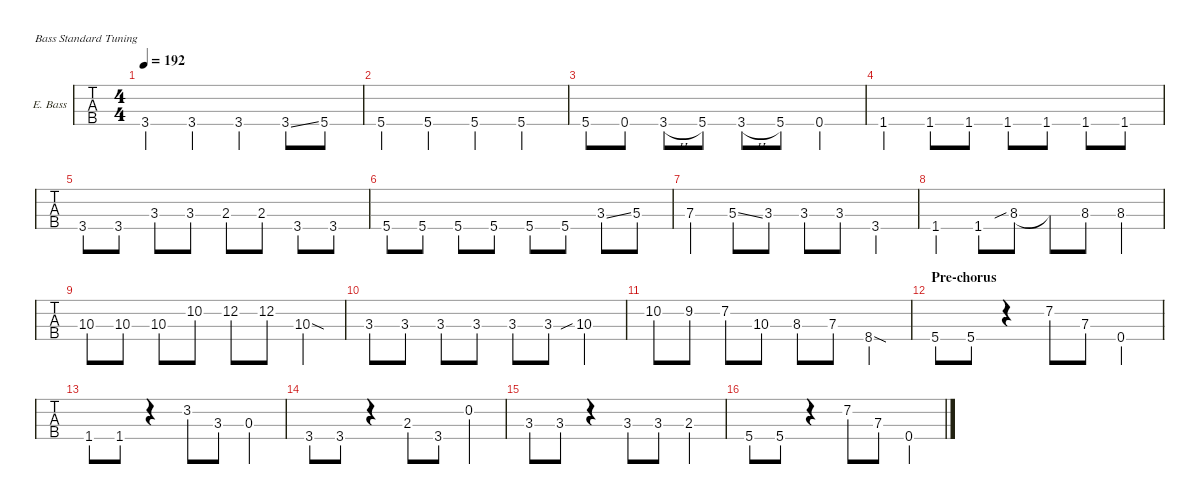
\defaultSystemsLayout 4
\hideDynamics
\bracketExtendMode nobrackets
\firstSystemTrackNameOrientation horizontal
\track ("Ele. Bass" "E. Bass") {defaultSystemsLayout 4 instrument electricbassfinger}
\staff {tabs}
\tuning (G2 D2 A1 E1)
\ts (4 4)
\tempo 192
\clef f4
\ks c
3.4{st}.4{dy f} 3.4{st}.4 3.4{st}.4 3.4{ss}.8 5.4.8 |
5.4{st}.4 5.4{st}.4 5.4{st}.4 5.4{st}.4 |
5.4.8 0.4.8 3.4{h}.8 5.4.8 3.4{h}.8 5.4.8 0.4.4 |
1.4.4 1.4.8 1.4.8 1.4.8 1.4.8 1.4.8 1.4.8 |
3.4.8 3.4.8 3.3.8 3.3.8 2.3.8 2.3.8 3.4.8 3.4.8 |
5.4.8 5.4.8 5.4.8 5.4.8 5.4.8 5.4.8 3.3{ss}.8 5.3.8 |
7.3.4 5.3{ss}.8 3.3.8 3.3.8 3.3.8 3.4.4 |
1.4.4 1.4.8 8.3{sib}.8 8.3{t}.8 8.3.8 8.3.4 |
10.3.8 10.3.8 10.3.8 10.2.8 12.2.8 12.2.8 10.3{sod}.4 |
3.3.8 3.3.8 3.3.8 3.3.8 3.3.8 3.3.8 10.3{sib}.4 |
10.2.8 9.2.8 7.2.8 10.3.8 8.3.8 7.3.8 8.4{sod}.4 |
\section ("" "Pre-chorus")
5.4.8 5.4.8 r.4 7.2.8 7.3.8 0.4.4 |
1.4.8 1.4.8 r.4 3.2.8 3.3.8 0.3.4 |
3.4.8 3.4.8 r.4 2.3.8 3.4.8 0.2.4 |
3.3.8 3.3.8 r.4 3.3.8 3.3.8 2.3.4 |
5.4.8 5.4.8 r.4 7.2.8 7.3.8 0.4.4
